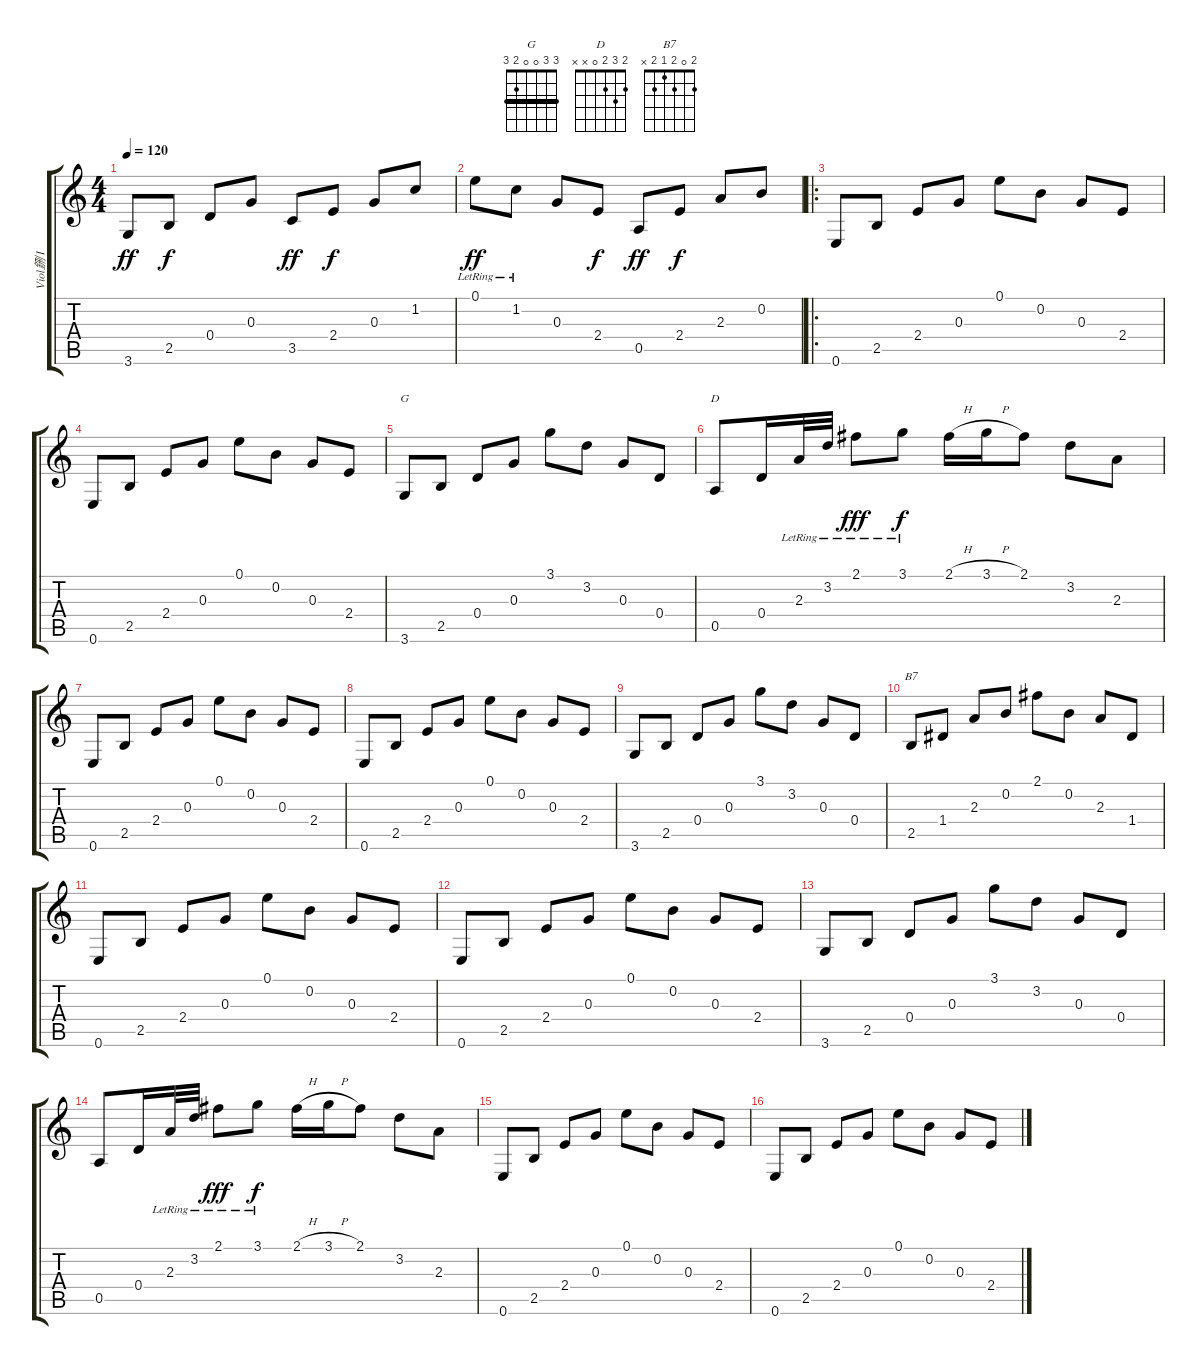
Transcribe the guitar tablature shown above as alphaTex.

\track ("Viol鉶 I" "Viol鉶 I") {instrument acousticguitarnylon}
\staff {score tabs}
\tuning (E4 B3 G3 D3 A2 E2) {hide}
\chord ("G" 3 3 0 0 2 3) {barre 3}
\chord ("D" 2 3 2 0 x x)
\chord ("B7" 2 0 2 1 2 x)
\ts (4 4)
\tempo 120
\clef g2
\ks c
3.6.8{dy ff} 2.5.8{dy f} 0.4.8 0.3.8 3.5.8{dy ff} 2.4.8{dy f} 0.3.8 1.2.8 |
0.1{lr}.8{dy ff} 1.2{lr}.8 0.3.8 2.4.8{dy f} 0.5.8{dy ff} 2.4.8{dy f} 2.3.8 0.2.8 |
\ro
0.6.8 2.5.8 2.4.8 0.3.8 0.1.8 0.2.8 0.3.8 2.4.8 |
0.6.8 2.5.8 2.4.8 0.3.8 0.1.8 0.2.8 0.3.8 2.4.8 |
3.6.8{ch "G"} 2.5.8 0.4.8 0.3.8 3.1.8 3.2.8 0.3.8 0.4.8 |
0.5.8{ch "D"} 0.4.16 2.3{lr}.32 3.2{lr}.32 2.1{lr}.8{dy fff} 3.1{lr}.8{dy f} 2.1{h}.16 3.1{h}.16 2.1.8 3.2.8 2.3.8 |
0.6.8 2.5.8 2.4.8 0.3.8 0.1.8 0.2.8 0.3.8 2.4.8 |
0.6.8 2.5.8 2.4.8 0.3.8 0.1.8 0.2.8 0.3.8 2.4.8 |
3.6.8 2.5.8 0.4.8 0.3.8 3.1.8 3.2.8 0.3.8 0.4.8 |
2.5.8{ch "B7"} 1.4.8 2.3.8 0.2.8 2.1.8 0.2.8 2.3.8 1.4.8 |
0.6.8 2.5.8 2.4.8 0.3.8 0.1.8 0.2.8 0.3.8 2.4.8 |
0.6.8 2.5.8 2.4.8 0.3.8 0.1.8 0.2.8 0.3.8 2.4.8 |
3.6.8 2.5.8 0.4.8 0.3.8 3.1.8 3.2.8 0.3.8 0.4.8 |
0.5.8 0.4.16 2.3{lr}.32 3.2{lr}.32 2.1{lr}.8{dy fff} 3.1{lr}.8{dy f} 2.1{h}.16 3.1{h}.16 2.1.8 3.2.8 2.3.8 |
0.6.8 2.5.8 2.4.8 0.3.8 0.1.8 0.2.8 0.3.8 2.4.8 |
0.6.8 2.5.8 2.4.8 0.3.8 0.1.8 0.2.8 0.3.8 2.4.8
